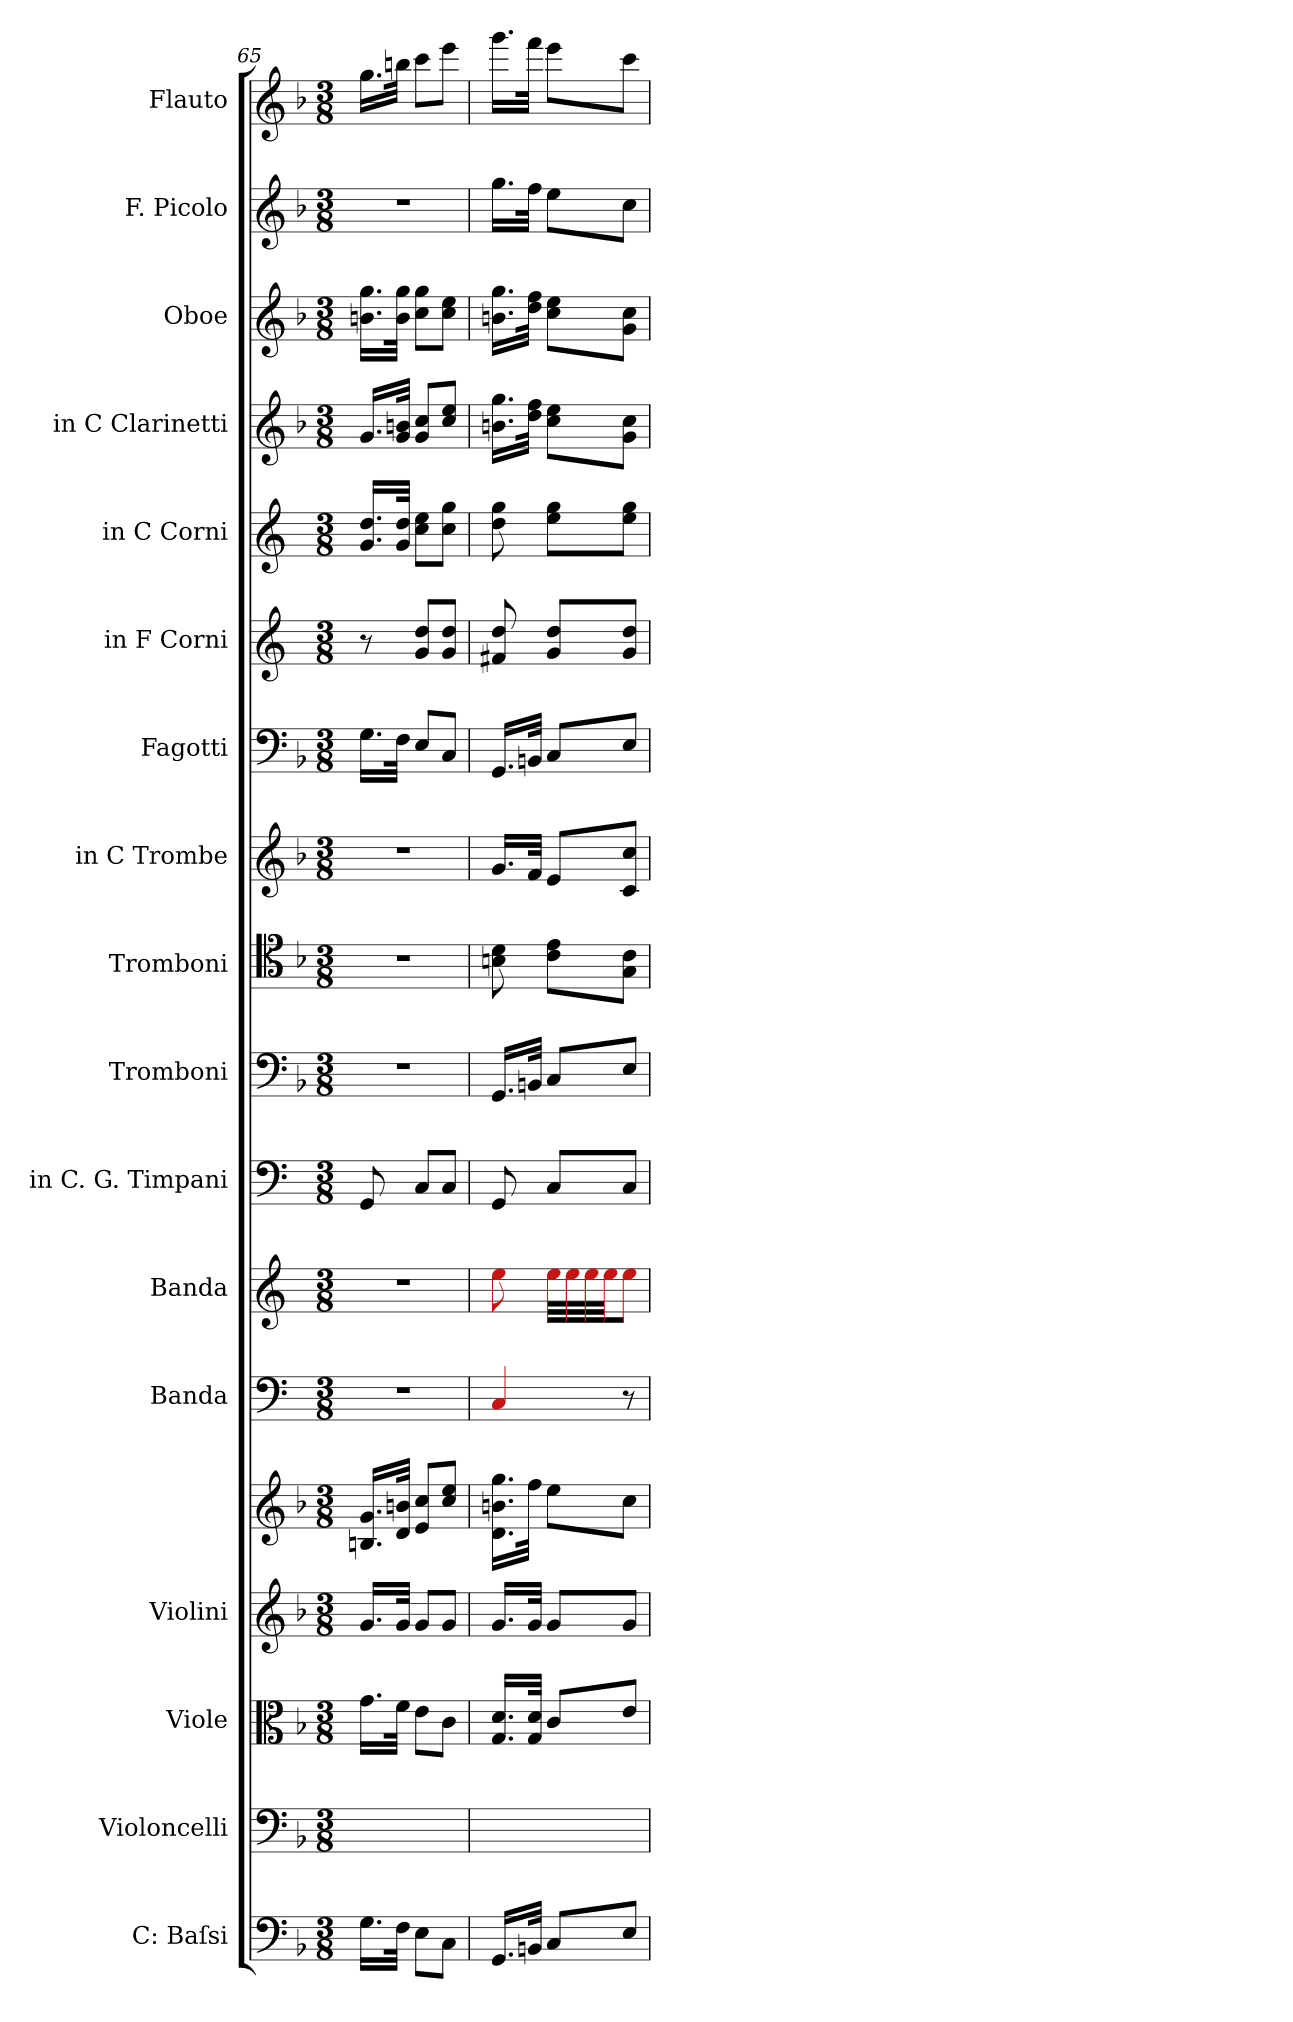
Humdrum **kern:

**kern	**kern	**kern	**kern	**kern	**kern	**kern	**kern	**kern	**kern	**kern	**kern	**kern	**kern	**kern	**kern	**kern	**kern
*part18	*part17	*part16	*part15	*part14	*part13	*part12	*part11	*part10	*part9	*part8	*part7	*part6	*part5	*part4	*part3	*part2	*part1
*staff18	*staff17	*staff16	*staff15	*staff14	*staff13	*staff12	*staff11	*staff10	*staff9	*staff8	*staff7	*staff6	*staff5	*staff4	*staff3	*staff2	*staff1
*I"C: Baſsi	*I"Violoncelli	*I"Viole	*I"Violini	*	*I"Banda	*I"Banda	*I"in C. G. Timpani	*I"Tromboni	*I"Tromboni	*I"in C Trombe	*I"Fagotti	*I"in F Corni	*I"in C Corni	*I"in C Clarinetti	*I"Oboe	*I"F. Picolo	*I"Flauto
*	*I'Vc	*	*I'Vln	*	*	*	*I'Timp	*I'Trb	*I'Trb	*	*	*	*	*I'Cl	*I'Ob	*	*I'Fl
*clefF4	*clefF4	*clefC3	*clefG2	*clefG2	*clefF4	*clefG2	*clefF4	*clefF4	*clefC4	*clefG2	*clefF4	*clefG2	*clefG2	*clefG2	*clefG2	*clefG2	*clefG2
*	*	*	*	*	*	*	*	*	*	*	*	*ITrd4c7	*	*	*	*	*
*k[b-]	*k[b-]	*k[b-]	*k[b-]	*k[b-]	*k[]	*k[]	*k[]	*k[b-]	*k[b-]	*k[b-]	*k[b-]	*k[b-]	*k[]	*k[b-]	*k[b-]	*k[b-]	*k[b-]
*M3/8	*M3/8	*M3/8	*M3/8	*M3/8	*M3/8	*M3/8	*M3/8	*M3/8	*M3/8	*M3/8	*M3/8	*M3/8	*M3/8	*M3/8	*M3/8	*M3/8	*M3/8
=65	=65	=65	=65	=65	=65	=65	=65	=65	=65	=65	=65	=65	=65	=65	=65	=65	=65
16.G\LL	16.G\LLyy	16.g\LL	16.g/LL	16.Bn/ 16.g/LL	4.r	4.r	8GG/	4.r	4.r	4.r	16.G\LL	8r	16.g/ 16.dd/LL	16.g/LL	16.bn\ 16.gg\LL	4.r	16.gg\LL
32F\JJk	32F\JJkyy	32f\JJk	32g/JJk	32d/ 32bn/JJk	.	.	.	.	.	.	32F\JJk	.	32g/ 32dd/JJk	32g/ 32bn/JJk	32b\ 32gg\JJk	.	32bbn\JJk
8E\L	8E\Lyy	8e\L	8g/L	8e/ 8cc/L	.	.	8C/L	.	.	.	8E/L	8c/ 8g/L	8cc\ 8ee\L	8g/ 8cc/L	8cc\ 8gg\L	.	8ccc\L
8C\J	8C\Jyy	8c\J	8g/J	8cc/ 8ee/J	.	.	8C/J	.	.	.	8C/J	8c/ 8g/J	8cc\ 8gg\J	8cc/ 8ee/J	8cc\ 8ee\J	.	8eee\J
=66	=66	=66	=66	=66	=66	=66	=66	=66	=66	=66	=66	=66	=66	=66	=66	=66	=66
16.GG/LL	16.GG/LLyy	16.G/ 16.d/LL	16.g/LL	16.d\ 16.bn\ 16.gg\LL	4Ra/	8Ree\	8GG/	16.GG/LL	8Bn\ 8d\	16.g/LL	16.GG/LL	8Bn/ 8g/	8dd\ 8gg\	16.bn\ 16.gg\LL	16.bn\ 16.gg\LL	16.gg\LL	16.ggg\LL
32BBn/JJk	32BBn/JJkyy	32G/ 32d/JJk	32g/JJk	32ff\JJk	.	.	.	32BBn/JJk	.	32f/JJk	32BBn/JJk	.	.	32dd\ 32ff\JJk	32dd\ 32ff\JJk	32ff\JJk	32fff\JJk
8C/L	8C/Lyy	8c/L	8g/L	8ee\L	.	32Ree\LLL	8C/L	8C/L	8c\ 8e\L	8e/L	8C/L	8c/ 8g/L	8ee\ 8gg\L	8cc\ 8ee\L	8cc\ 8ee\L	8ee\L	8eee\L
.	.	.	.	.	.	32Ree\	.	.	.	.	.	.	.	.	.	.	.
.	.	.	.	.	.	32Ree\	.	.	.	.	.	.	.	.	.	.	.
.	.	.	.	.	.	32Ree\JJ	.	.	.	.	.	.	.	.	.	.	.
8E/J	8E/Jyy	8e/J	8g/J	8cc\J	8r	8Ree\J	8C/J	8E/J	8G\ 8c\J	8c/ 8cc/J	8E/J	8c/ 8g/J	8ee\ 8gg\J	8g\ 8cc\J	8g\ 8cc\J	8cc\J	8ccc\J
=	=	=	=	=	=	=	=	=	=	=	=	=	=	=	=	=	=
*-	*-	*-	*-	*-	*-	*-	*-	*-	*-	*-	*-	*-	*-	*-	*-	*-	*-
